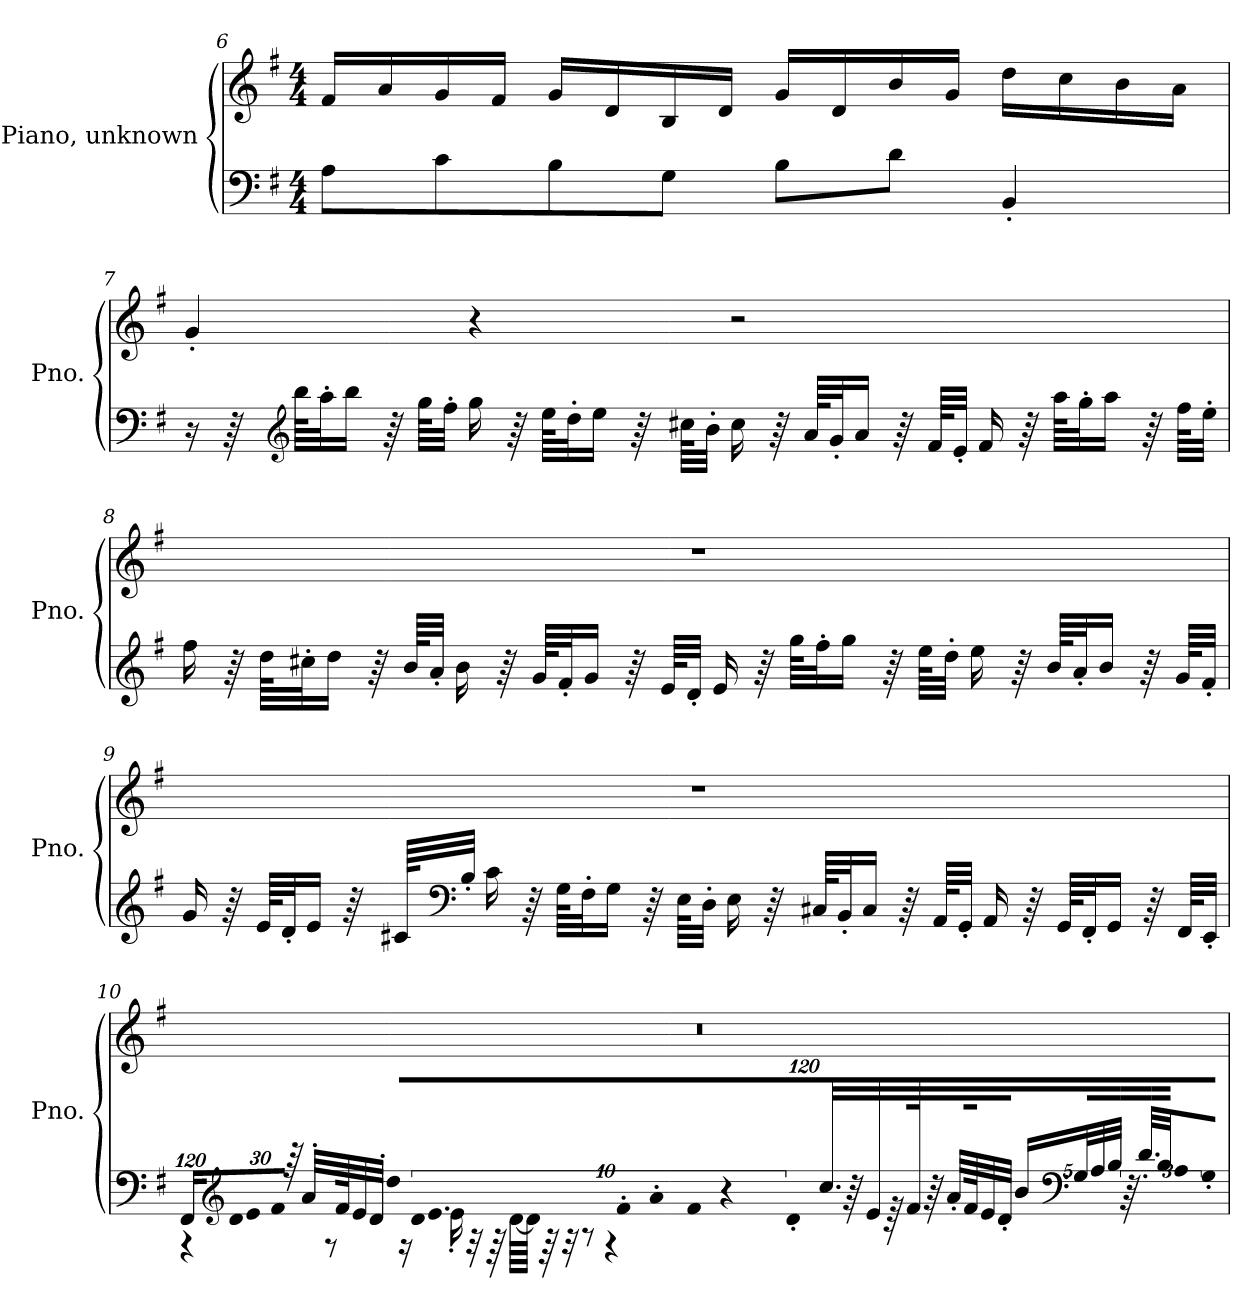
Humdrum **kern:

**kern	**kern
*part1	*part1
*staff2	*staff1
*I"Piano, unknown	*
*I'Pno.	*
*clefF4	*clefG2
*k[f#]	*k[f#]
*M4/4	*M4/4
=6	=6
8A\L	16f#/LL
.	16a/
8c\	16g/
.	16f#/JJ
8B\	16g/LL
.	16d/
8G\J	16B/
.	16d/JJ
8B\L	16g/LL
.	16d/
8d\J	16b/
.	16g/JJ
4BB'/	16dd\LL
.	16cc\
.	16b\
.	16a\JJ
!!LO:LB:g=z
=7	=7
16r	4g'/
64r	.
*clefG2	*
64bb\KLLL	.
32aa'\J	.
16bb\JJ	.
64r	.
64gg\KLLL	.
32ff#'\JJJ	.
16gg\	4r
64r	.
64ee\KLLL	.
32dd'\J	.
16ee\JJ	.
64r	.
64cc#X\KLLL	.
32b'\JJJ	.
16cc#\	2r
64r	.
64a/KLLL	.
32g'/J	.
16a/JJ	.
64r	.
64f#/KLLL	.
32e'/JJJ	.
16f#/	.
64r	.
64aa\KLLL	.
32gg'\J	.
16aa\JJ	.
64r	.
64ff#\KLLL	.
32ee'\JJJ	.
!!LO:LB:g=z
=8	=8
16ff#\	1r
64r	.
64dd\KLLL	.
32cc#X'\J	.
16dd\JJ	.
64r	.
64b/KLLL	.
32a'/JJJ	.
16b\	.
64r	.
64g/KLLL	.
32f#'/J	.
16g/JJ	.
64r	.
64e/KLLL	.
32d'/JJJ	.
16e/	.
64r	.
64gg\KLLL	.
32ff#'\J	.
16gg\JJ	.
64r	.
64ee\KLLL	.
32dd'\JJJ	.
16ee\	.
64r	.
64b/KLLL	.
32a'/J	.
16b/JJ	.
64r	.
64g/KLLL	.
32f#'/JJJ	.
!!LO:LB:g=z
=9	=9
16g/	1r
64r	.
64e/KLLL	.
32d'/J	.
16e/JJ	.
64r	.
64c#X/KLLL	.
*clefF4	*
32B'/JJJ	.
16c#\	.
64r	.
64G\KLLL	.
32F#'\J	.
16G\JJ	.
64r	.
64E\KLLL	.
32D'\JJJ	.
16E\	.
64r	.
64C#X/KLLL	.
32BB'/J	.
16C#/JJ	.
64r	.
64AA/KLLL	.
32GG'/JJJ	.
16AA/	.
64r	.
64GG/KLLL	.
32FF#'/J	.
16GG/JJ	.
64r	.
64FF#/KLLL	.
32EE'/JJJ	.
!!LO:PB:g=z
=10	=10
*Xbrackettup	*
!LO:N:vis=32.	!
*^	*
1920%103FF#/LLL	4r	1r
*clefG2	*	*
!LO:N:vis=64	!	!
960%17d/K	.	.
!LO:N:vis=32	!	!
640%23e/	.	.
!LO:N:vis=64	!	!
960%17f#/JJJk	.	.
64r	.	.
32a'/LLL	.	.
64f#/K	.	.
32e/	.	.
32d'/JJJ	.	.
*brackettup	*	*
!LO:N:vis=16	!	!
1920%107dd/LL	8r	.
!LO:N:vis=64	!	!
640%9d/KL	.	.
36.e/	.	.
!LO:N:vis=32	!	!
1920%53f#'/	.	.
.	16r	.
!LO:N:vis=32	!	!
1920%53a'/	.	.
!LO:N:vis=32	!	!
1920%53f#/JJJ	.	.
.	16e'\	.
!LO:N:vis=32	!	!
1920%53r	.	.
1920ryy	.	.
!LO:N:vis=32	!	!
1920%53d'/	.	.
32.cc/	32r	.
.	64r	.
64r	[64d\LLLL	.
32e/	64d\JJJJ]	.
.	64r	.
64r	32r	.
64f#/	.	.
64r	8r	.
32a'/LLL	.	.
64f#/K	.	.
32e/	.	.
32d'/JJJ	.	.
*Xbrackettup	*	*
20b/LL	4r	.
*clefF4	*	*
40G/L	.	.
40A/	.	.
40B/JJJ	.	.
*brackettup	*	*
96r	.	.
48.d'/LLL	.	.
48B/	.	.
32A/	.	.
32G'/JJJ	.	.
*v	*v	*
=	=
*-	*-
